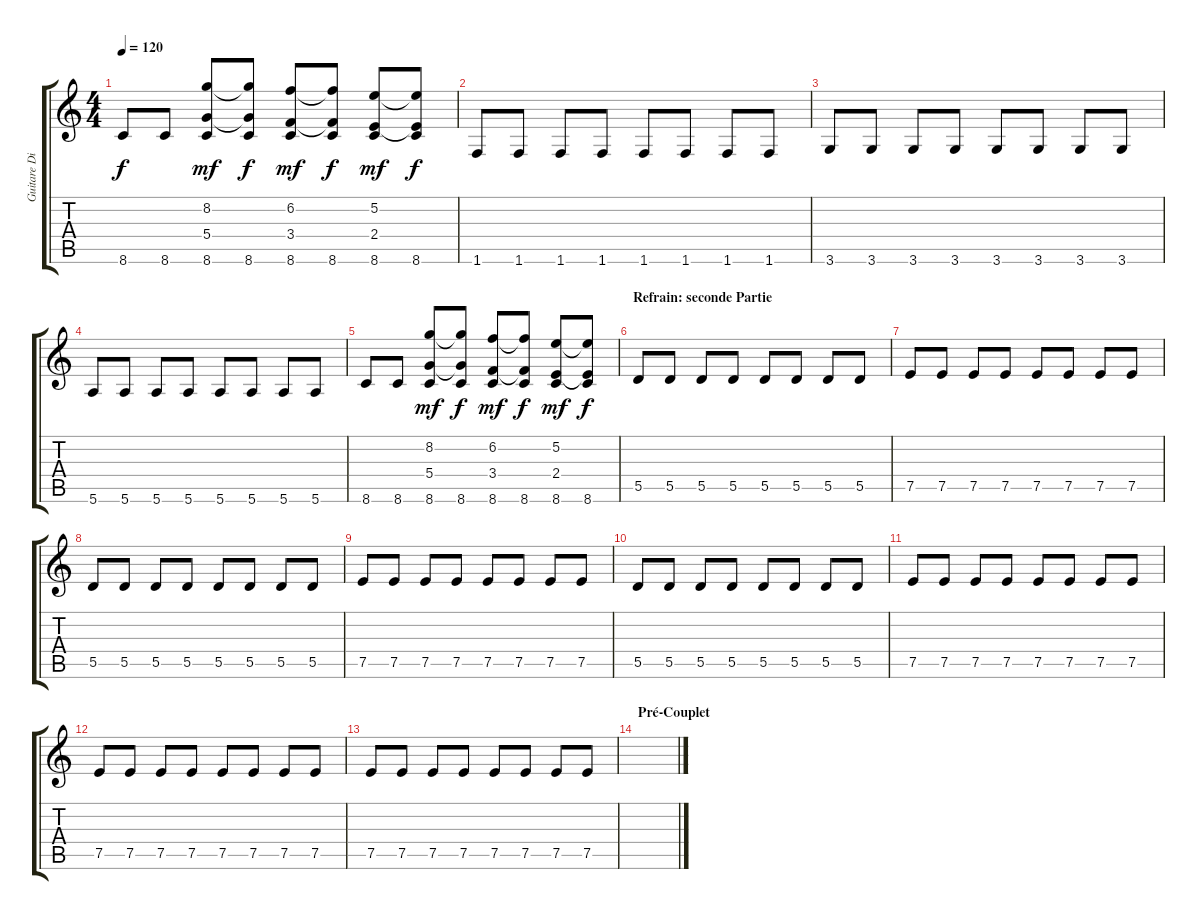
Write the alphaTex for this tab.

\track ("Guitare Dist. (Matthew Bellamy)" "Guitare Di") {instrument distortionguitar}
\staff {score tabs}
\tuning (E4 B3 G3 D3 A2 E2) {hide}
\ts (4 4)
\tempo 120
\clef g2
\ks c
8.6.8{dy f} 8.6.8 (8.2 5.4 8.6).8{dy mf} (8.2{t} 5.4{t} 8.6).8{dy f} (6.2 3.4 8.6).8{dy mf} (6.2{t} 3.4{t} 8.6).8{dy f} (5.2 2.4 8.6).8{dy mf} (5.2{t} 2.4{t} 8.6).8{dy f} |
1.6.8 1.6.8 1.6.8 1.6.8 1.6.8 1.6.8 1.6.8 1.6.8 |
3.6.8 3.6.8 3.6.8 3.6.8 3.6.8 3.6.8 3.6.8 3.6.8 |
5.6.8 5.6.8 5.6.8 5.6.8 5.6.8 5.6.8 5.6.8 5.6.8 |
8.6.8 8.6.8 (8.2 5.4 8.6).8{dy mf} (8.2{t} 5.4{t} 8.6).8{dy f} (6.2 3.4 8.6).8{dy mf} (6.2{t} 3.4{t} 8.6).8{dy f} (5.2 2.4 8.6).8{dy mf} (5.2{t} 2.4{t} 8.6).8{dy f} |
\section ("" "Refrain: seconde Partie")
5.5.8 5.5.8 5.5.8 5.5.8 5.5.8 5.5.8 5.5.8 5.5.8 |
7.5.8 7.5.8 7.5.8 7.5.8 7.5.8 7.5.8 7.5.8 7.5.8 |
5.5.8 5.5.8 5.5.8 5.5.8 5.5.8 5.5.8 5.5.8 5.5.8 |
7.5.8 7.5.8 7.5.8 7.5.8 7.5.8 7.5.8 7.5.8 7.5.8 |
5.5.8 5.5.8 5.5.8 5.5.8 5.5.8 5.5.8 5.5.8 5.5.8 |
7.5.8 7.5.8 7.5.8 7.5.8 7.5.8 7.5.8 7.5.8 7.5.8 |
7.5.8 7.5.8 7.5.8 7.5.8 7.5.8 7.5.8 7.5.8 7.5.8 |
7.5.8 7.5.8 7.5.8 7.5.8 7.5.8 7.5.8 7.5.8 7.5.8 |
\section ("" "Pré-Couplet")
